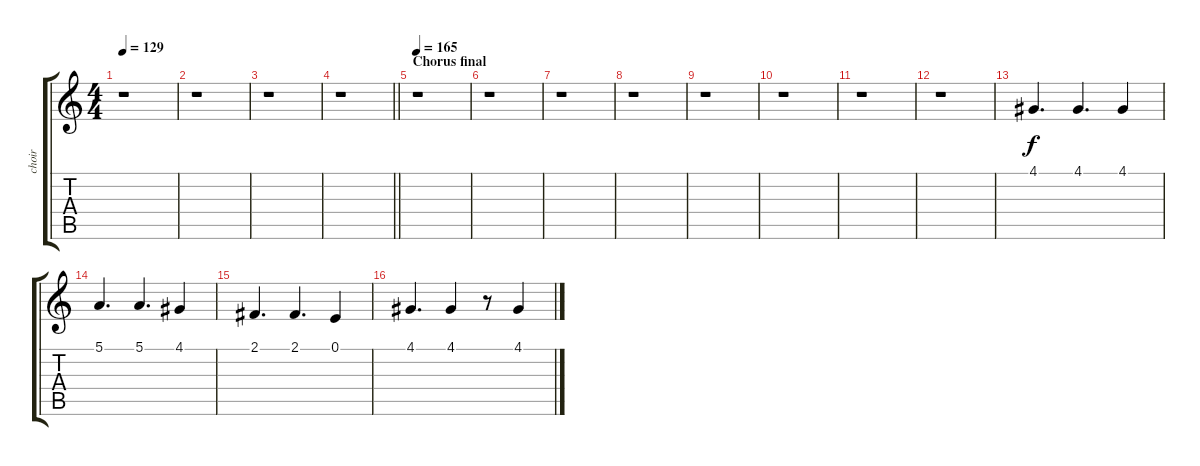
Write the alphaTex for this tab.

\track ("choir" "choir") {instrument choiraahs}
\staff {score tabs}
\tuning (E4 B3 G3 D3 A2 E2) {hide}
\ts (4 4)
\tempo 129
\clef g2
\ks c
r.1{dy f} |
r.1 |
r.1 |
\barLineRight lightlight
r.1 |
\section ("" "Chorus final")
\tempo 165
r.1 |
r.1 |
r.1 |
r.1 |
r.1 |
r.1 |
r.1 |
r.1 |
4.1.4{d volume 13 balance 8} 4.1.4{d} 4.1.4 |
5.1.4{d} 5.1.4{d} 4.1.4 |
2.1.4{d} 2.1.4{d} 0.1.4 |
4.1.4{d} 4.1.4 r.8 4.1.4
